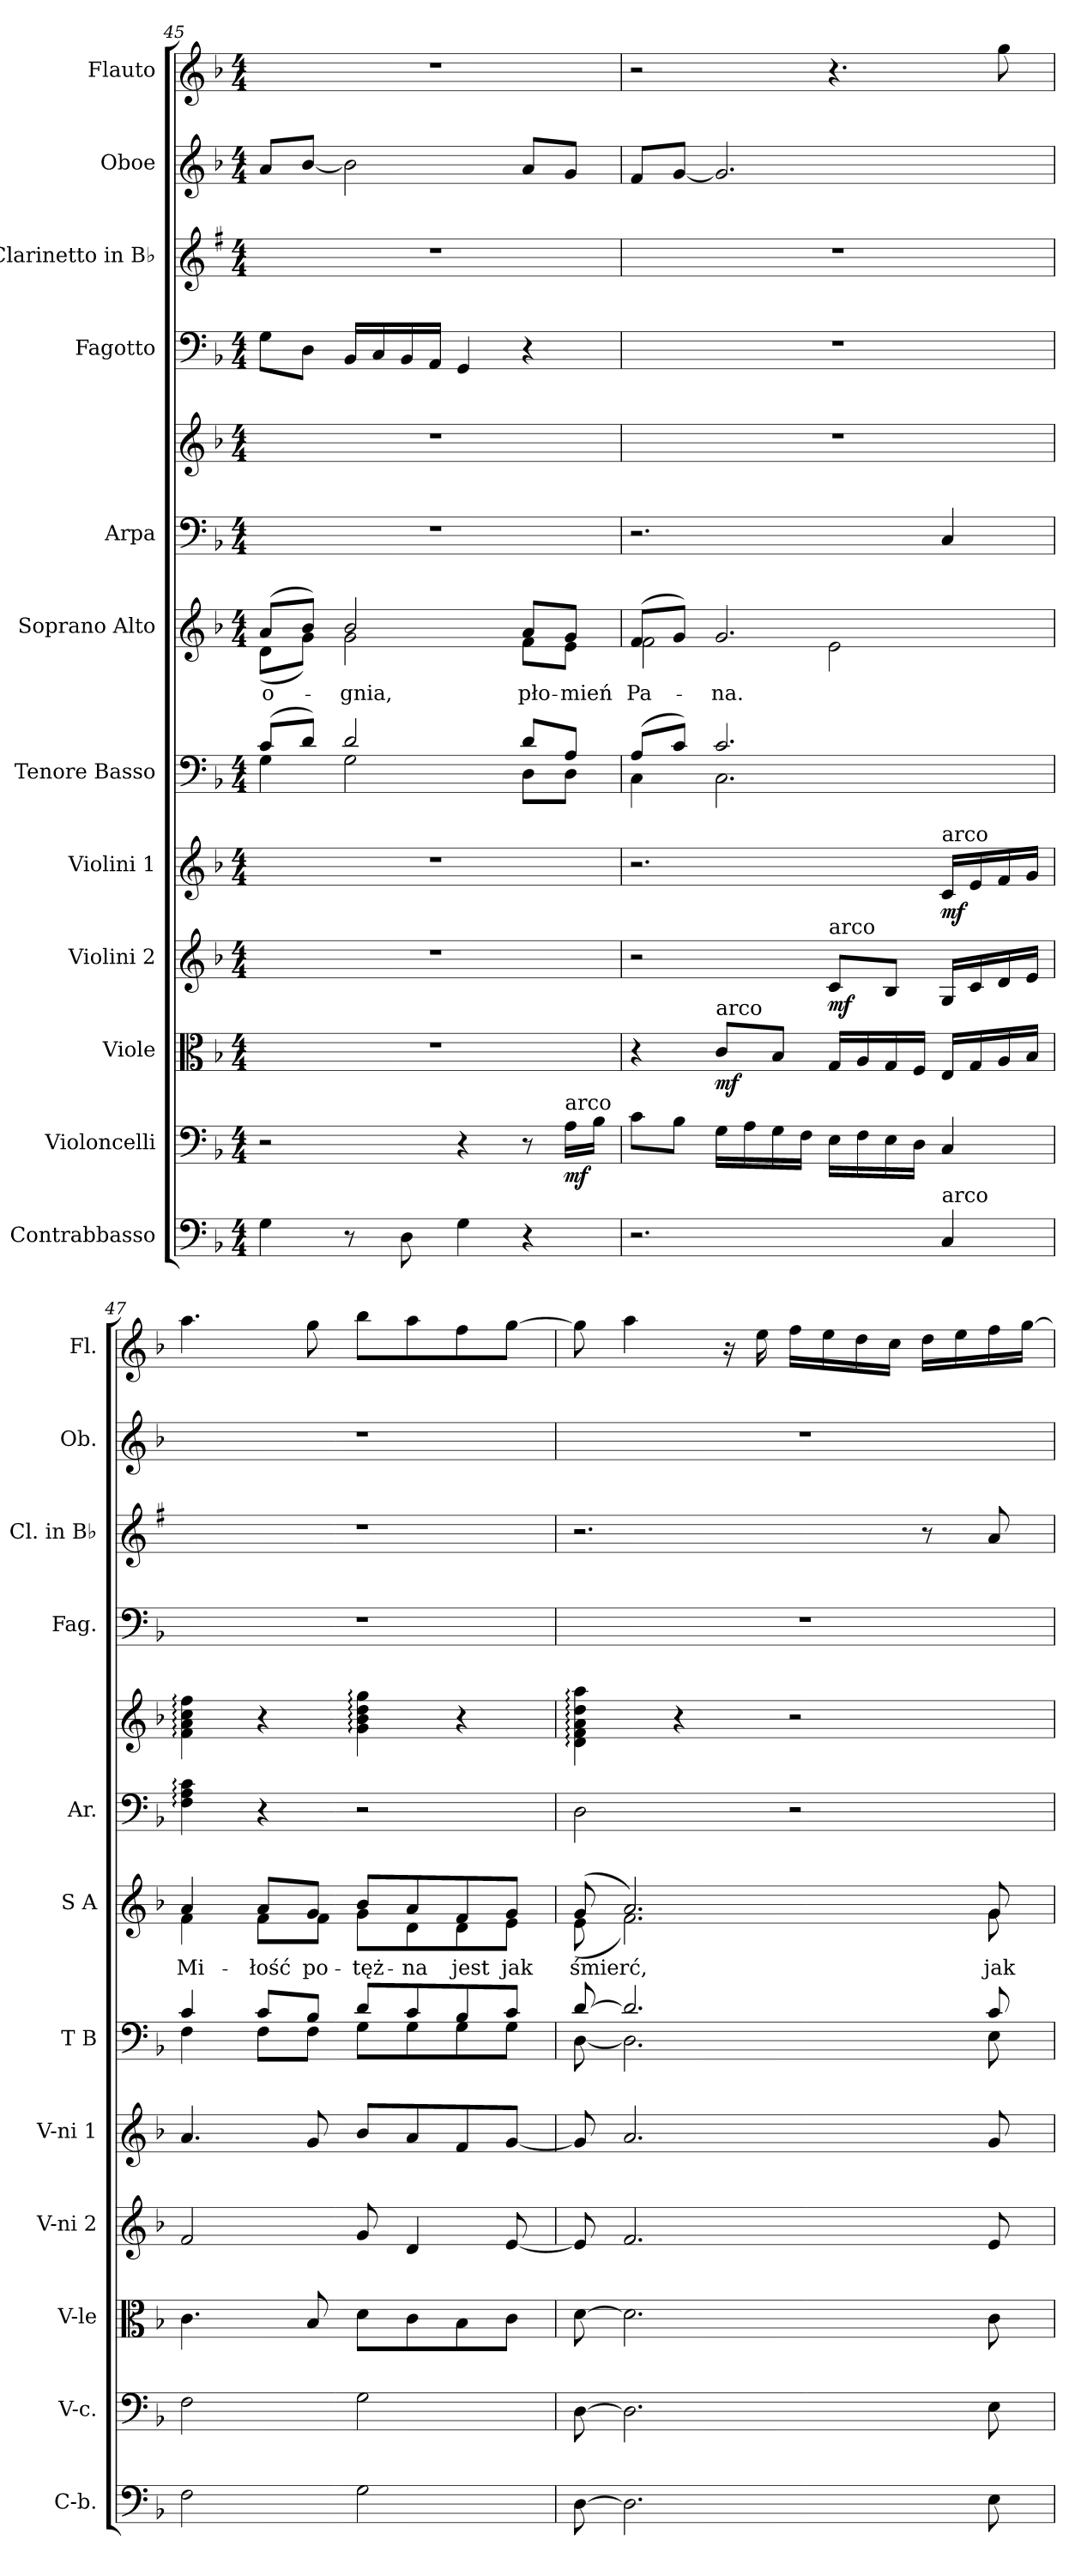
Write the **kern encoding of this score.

**kern	**kern	**dynam	**kern	**dynam	**kern	**dynam	**kern	**dynam	**kern	**kern	**text	**kern	**kern	**kern	**kern	**kern	**kern
*part12	*part11	*part11	*part10	*part10	*part9	*part9	*part8	*part8	*part7	*part6	*part6	*part5	*part5	*part4	*part3	*part2	*part1
*staff13	*staff12	*staff12	*staff11	*staff11	*staff10	*staff10	*staff9	*staff9	*staff8	*staff7	*staff7	*staff6	*staff5	*staff4	*staff3	*staff2	*staff1
*I"Contrabbasso	*I"Violoncelli	*	*I"Viole	*	*I"Violini 2	*	*I"Violini 1	*	*I"Tenore Basso	*I"Soprano Alto	*	*I"Arpa	*	*I"Fagotto	*I"Clarinetto in B♭	*I"Oboe	*I"Flauto
*I'C-b.	*I'V-c.	*	*I'V-le	*	*I'V-ni 2	*	*I'V-ni 1	*	*I'T B	*I'S A	*	*I'Ar.	*	*I'Fag.	*I'Cl. in B♭	*I'Ob.	*I'Fl.
*clefF4	*clefF4	*	*clefC3	*	*clefG2	*	*clefG2	*	*clefF4	*clefG2	*	*clefF4	*clefG2	*clefF4	*clefG2	*clefG2	*clefG2
*	*	*	*	*	*	*	*	*	*	*	*	*	*	*	*ITrd1c2	*	*
*k[b-]	*k[b-]	*	*k[b-]	*	*k[b-]	*	*k[b-]	*	*k[b-]	*k[b-]	*	*k[b-]	*k[b-]	*k[b-]	*k[b-]	*k[b-]	*k[b-]
*M4/4	*M4/4	*	*M4/4	*	*M4/4	*	*M4/4	*	*M4/4	*M4/4	*	*M4/4	*M4/4	*M4/4	*M4/4	*M4/4	*M4/4
=45	=45	=45	=45	=45	=45	=45	=45	=45	=45	=45	=45	=45	=45	=45	=45	=45	=45
*	*	*	*	*	*	*	*	*	*^	*^	*	*	*	*	*	*	*
4G	2r	.	1r	.	1r	.	1r	.	(8cL	4G	(8aL	(8dL	o-	1r	1r	8GL	1r	8aL	1r
.	.	.	.	.	.	.	.	.	8dJ)	.	8b-J)	8gJ)	.	.	.	8DJ	.	[8b-J	.
8r	.	.	.	.	.	.	.	.	2d	2G	2b-	2g	-gnia,	.	.	16BB-LL	.	2b-]	.
.	.	.	.	.	.	.	.	.	.	.	.	.	.	.	.	16C	.	.	.
8D	.	.	.	.	.	.	.	.	.	.	.	.	.	.	.	16BB-	.	.	.
.	.	.	.	.	.	.	.	.	.	.	.	.	.	.	.	16AAJJ	.	.	.
4G	4r	.	.	.	.	.	.	.	.	.	.	.	.	.	.	4GG	.	.	.
4r	8r	.	.	.	.	.	.	.	8dL	8DL	8aL	8fL	pło-	.	.	4r	.	8aL	.
!	!LO:TX:a:t=arco	!	!	!	!	!	!	!	!	!	!	!	!	!	!	!	!	!	!
.	16ALL	mf	.	.	.	.	.	.	8AJ	8DJ	8gJ	8eJ	-mień	.	.	.	.	8gJ	.
.	16B-JJ	.	.	.	.	.	.	.	.	.	.	.	.	.	.	.	.	.	.
=46	=46	=46	=46	=46	=46	=46	=46	=46	=46	=46	=46	=46	=46	=46	=46	=46	=46	=46	=46
2.r	8cL	.	4r	.	2r	.	2.r	.	(8AL	4C	(8fL	2f	Pa-	2.r	1r	1r	1r	8fL	2r
.	8B-J	.	.	.	.	.	.	.	8cJ)	.	8gJ)	.	.	.	.	.	.	[8gJ	.
!	!	!	!LO:TX:a:t=arco	!	!	!	!	!	!	!	!	!	!	!	!	!	!	!	!
.	16GLL	.	8cL	mf	.	.	.	.	2.c	2.C	2.g	.	-na.	.	.	.	.	2.g]	.
.	16A	.	.	.	.	.	.	.	.	.	.	.	.	.	.	.	.	.	.
.	16G	.	8B-J	.	.	.	.	.	.	.	.	.	.	.	.	.	.	.	.
.	16FJJ	.	.	.	.	.	.	.	.	.	.	.	.	.	.	.	.	.	.
!	!	!	!	!	!LO:TX:a:t=arco	!	!	!	!	!	!	!	!	!	!	!	!	!	!
.	16ELL	.	16GLL	.	8cL	mf	.	.	.	.	.	2e	.	.	.	.	.	.	4.r
.	16F	.	16A	.	.	.	.	.	.	.	.	.	.	.	.	.	.	.	.
.	16E	.	16G	.	8B-J	.	.	.	.	.	.	.	.	.	.	.	.	.	.
.	16DJJ	.	16FJJ	.	.	.	.	.	.	.	.	.	.	.	.	.	.	.	.
!	!	!	!	!	!	!	!LO:TX:a:t=arco	!	!	!	!	!	!	!	!	!	!	!	!
!LO:TX:a:t=arco	!	!	!	!	!	!	!	!	!	!	!	!	!	!	!	!	!	!	!
4C	4C	.	16ELL	.	16GLL	.	16cLL	mf	.	.	.	.	.	4C	.	.	.	.	.
.	.	.	16G	.	16c	.	16e	.	.	.	.	.	.	.	.	.	.	.	.
.	.	.	16A	.	16d	.	16f	.	.	.	.	.	.	.	.	.	.	.	8gg
.	.	.	16B-JJ	.	16eJJ	.	16gJJ	.	.	.	.	.	.	.	.	.	.	.	.
=47	=47	=47	=47	=47	=47	=47	=47	=47	=47	=47	=47	=47	=47	=47	=47	=47	=47	=47	=47
2F	2F	.	4.c	.	2f	.	4.a	.	4c	4F	4a	4f	Mi-	4F: 4A: 4c:	4f: 4a: 4cc: 4ff:	1r	1r	1r	4.aa
.	.	.	.	.	.	.	.	.	8cL	8FL	8aL	8fL	-łość	4r	4r	.	.	.	.
.	.	.	8B-	.	.	.	8g	.	8B-J	8FJ	8gJ	8fJ	po-	.	.	.	.	.	8gg
2G	2G	.	8dL	.	8g	.	8b-L	.	8dL	8GL	8b-L	8gL	-tęż-	2r	4g: 4b-: 4dd: 4gg:	.	.	.	8bb-L
.	.	.	8c	.	4d	.	8a	.	8c	8G	8a	8d	-na	.	.	.	.	.	8aa
.	.	.	8B-	.	.	.	8f	.	8B-	8G	8f	8d	jest	.	4r	.	.	.	8ff
.	.	.	8cJ	.	[8e	.	[8gJ	.	8cJ	8GJ	8gJ	8eJ	jak	.	.	.	.	.	[8ggJ
=48	=48	=48	=48	=48	=48	=48	=48	=48	=48	=48	=48	=48	=48	=48	=48	=48	=48	=48	=48
[8D	[8D	.	[8d	.	8e]	.	8g]	.	[8d	[8D	(8g	(8e	śmierć,	2D:	4d: 4f: 4a: 4dd: 4aa:	1r	2.r	1r	8gg]
2.D]	2.D]	.	2.d]	.	2.f	.	2.a	.	2.d]	2.D]	2.a)	2.f)	.	.	.	.	.	.	4aa
.	.	.	.	.	.	.	.	.	.	.	.	.	.	.	4r	.	.	.	.
.	.	.	.	.	.	.	.	.	.	.	.	.	.	.	.	.	.	.	16r
.	.	.	.	.	.	.	.	.	.	.	.	.	.	.	.	.	.	.	16ee
.	.	.	.	.	.	.	.	.	.	.	.	.	.	2r	2r	.	.	.	16ffLL
.	.	.	.	.	.	.	.	.	.	.	.	.	.	.	.	.	.	.	16ee
.	.	.	.	.	.	.	.	.	.	.	.	.	.	.	.	.	.	.	16dd
.	.	.	.	.	.	.	.	.	.	.	.	.	.	.	.	.	.	.	16ccJJ
.	.	.	.	.	.	.	.	.	.	.	.	.	.	.	.	.	8r	.	16ddLL
.	.	.	.	.	.	.	.	.	.	.	.	.	.	.	.	.	.	.	16ee
8E	8E	.	8c	.	8e	.	8g	.	8c	8E	8g	8g	jak	.	.	.	8g	.	16ff
.	.	.	.	.	.	.	.	.	.	.	.	.	.	.	.	.	.	.	[16ggJJ
*	*	*	*	*	*	*	*	*	*v	*v	*	*	*	*	*	*	*	*	*
*	*	*	*	*	*	*	*	*	*	*v	*v	*	*	*	*	*	*	*
=	=	=	=	=	=	=	=	=	=	=	=	=	=	=	=	=	=
*-	*-	*-	*-	*-	*-	*-	*-	*-	*-	*-	*-	*-	*-	*-	*-	*-	*-
